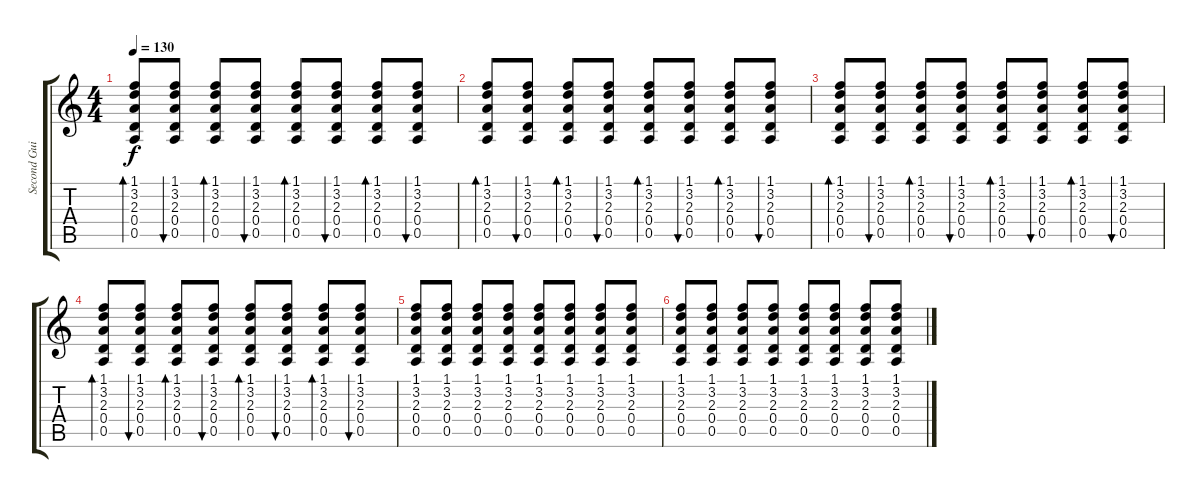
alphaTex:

\track ("Second Guitar" "Second Gui") {instrument acousticguitarsteel}
\staff {score tabs}
\tuning (E4 B3 G3 D3 A2 E2) {hide}
\ts (4 4)
\tempo 130
\clef g2
\ks c
(1.1 3.2 2.3 0.4 0.5).8{bd 60 dy f} (1.1 3.2 2.3 0.4 0.5).8{bu 60} (1.1 3.2 2.3 0.4 0.5).8{bd 60} (1.1 3.2 2.3 0.4 0.5).8{bu 60} (1.1 3.2 2.3 0.4 0.5).8{bd 60} (1.1 3.2 2.3 0.4 0.5).8{bu 60} (1.1 3.2 2.3 0.4 0.5).8{bd 60} (1.1 3.2 2.3 0.4 0.5).8{bu 60} |
(1.1 3.2 2.3 0.4 0.5).8{bd 60} (1.1 3.2 2.3 0.4 0.5).8{bu 60} (1.1 3.2 2.3 0.4 0.5).8{bd 60} (1.1 3.2 2.3 0.4 0.5).8{bu 60} (1.1 3.2 2.3 0.4 0.5).8{bd 60} (1.1 3.2 2.3 0.4 0.5).8{bu 60} (1.1 3.2 2.3 0.4 0.5).8{bd 60} (1.1 3.2 2.3 0.4 0.5).8{bu 60} |
(1.1 3.2 2.3 0.4 0.5).8{bd 60} (1.1 3.2 2.3 0.4 0.5).8{bu 60} (1.1 3.2 2.3 0.4 0.5).8{bd 60} (1.1 3.2 2.3 0.4 0.5).8{bu 60} (1.1 3.2 2.3 0.4 0.5).8{bd 60} (1.1 3.2 2.3 0.4 0.5).8{bu 60} (1.1 3.2 2.3 0.4 0.5).8{bd 60} (1.1 3.2 2.3 0.4 0.5).8{bu 60} |
(1.1 3.2 2.3 0.4 0.5).8{bd 60} (1.1 3.2 2.3 0.4 0.5).8{bu 60} (1.1 3.2 2.3 0.4 0.5).8{bd 60} (1.1 3.2 2.3 0.4 0.5).8{bu 60} (1.1 3.2 2.3 0.4 0.5).8{bd 60} (1.1 3.2 2.3 0.4 0.5).8{bu 60} (1.1 3.2 2.3 0.4 0.5).8{bd 60} (1.1 3.2 2.3 0.4 0.5).8{bu 60} |
(1.1 3.2 2.3 0.4 0.5).8 (1.1 3.2 2.3 0.4 0.5).8 (1.1 3.2 2.3 0.4 0.5).8 (1.1 3.2 2.3 0.4 0.5).8 (1.1 3.2 2.3 0.4 0.5).8 (1.1 3.2 2.3 0.4 0.5).8 (1.1 3.2 2.3 0.4 0.5).8 (1.1 3.2 2.3 0.4 0.5).8 |
(1.1 3.2 2.3 0.4 0.5).8 (1.1 3.2 2.3 0.4 0.5).8 (1.1 3.2 2.3 0.4 0.5).8 (1.1 3.2 2.3 0.4 0.5).8 (1.1 3.2 2.3 0.4 0.5).8 (1.1 3.2 2.3 0.4 0.5).8 (1.1 3.2 2.3 0.4 0.5).8 (1.1 3.2 2.3 0.4 0.5).8
